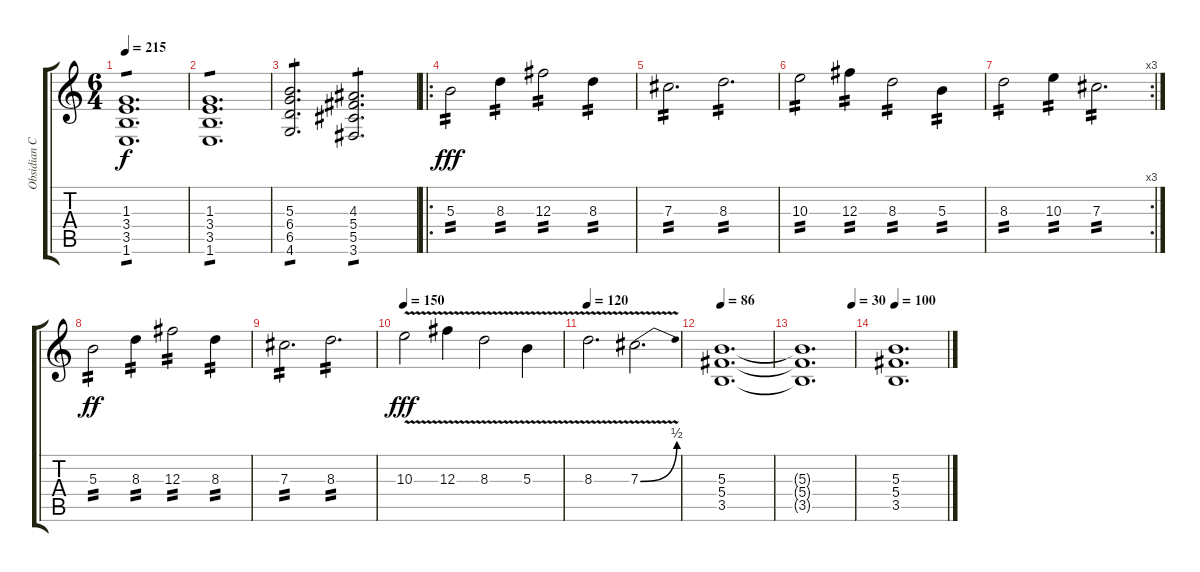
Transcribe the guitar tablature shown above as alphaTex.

\track ("Obsidian C" "Obsidian C") {instrument distortionguitar}
\staff {score tabs}
\tuning (Eb4 Bb3 Gb3 Db3 Ab2 Eb2) {hide}
\ts (6 4)
\tempo 215
\clef g2
\ks c
(1.3 3.4 3.5 1.6).1{d tp 1 dy f} |
(1.3 3.4 3.5 1.6).1{d tp 1} |
(5.3 6.4 6.5 4.6).2{d tp 1} (4.3 5.4 5.5 3.6).2{d tp 1} |
\ro
5.3.2{tp 2 dy fff} 8.3.4{tp 2} 12.3.2{tp 2} 8.3.4{tp 2} |
7.3.2{d tp 2} 8.3.2{d tp 2} |
10.3.2{tp 2} 12.3.4{tp 2} 8.3.2{tp 2} 5.3.4{tp 2} |
\rc 3
8.3.2{tp 2} 10.3.4{tp 2} 7.3.2{d tp 2} |
5.3.2{tp 2 dy ff} 8.3.4{tp 2} 12.3.2{tp 2} 8.3.4{tp 2} |
7.3.2{d tp 2} 8.3.2{d tp 2} |
\tempo 150
10.3{v}.2{dy fff} 12.3{v}.4 8.3{v}.2 5.3{v}.4 |
\tempo 120
8.3{v}.2{d} 7.3{be (bend 0 0 60 2) v}.2{d} |
\tempo 86
(5.3 5.4 3.5).1{d} |
\tempo (30 0.9583333333333334)
(5.3{t} 5.4{t} 3.5{t}).1{d} |
\tempo 100
(5.3 5.4 3.5).1{d volume 0}
